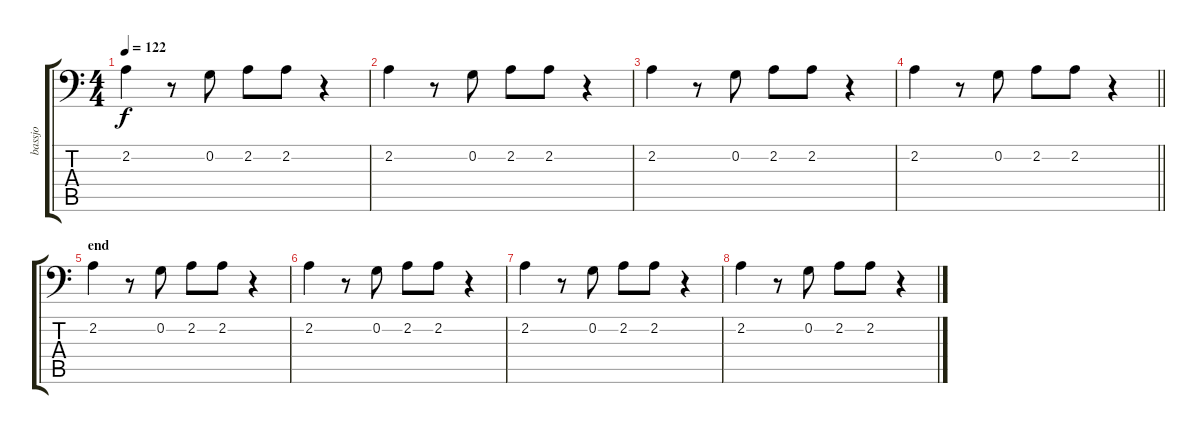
\track ("bassjo" "bassjo") {instrument synthbass1}
\staff {score tabs}
\tuning (C3 G2 D2 A1 E1 B0) {hide}
\ts (4 4)
\tempo 122
\clef f4
\ks c
2.2.4{dy f} r.8 0.2.8 2.2.8 2.2.8 r.4 |
2.2.4 r.8 0.2.8 2.2.8 2.2.8 r.4 |
2.2.4 r.8 0.2.8 2.2.8 2.2.8 r.4 |
\barLineRight lightlight
2.2.4 r.8 0.2.8 2.2.8 2.2.8 r.4 |
\section ("" "end")
2.2.4 r.8 0.2.8 2.2.8 2.2.8 r.4 |
2.2.4 r.8 0.2.8 2.2.8 2.2.8 r.4 |
2.2.4 r.8 0.2.8 2.2.8 2.2.8 r.4 |
2.2.4 r.8 0.2.8 2.2.8 2.2.8 r.4
